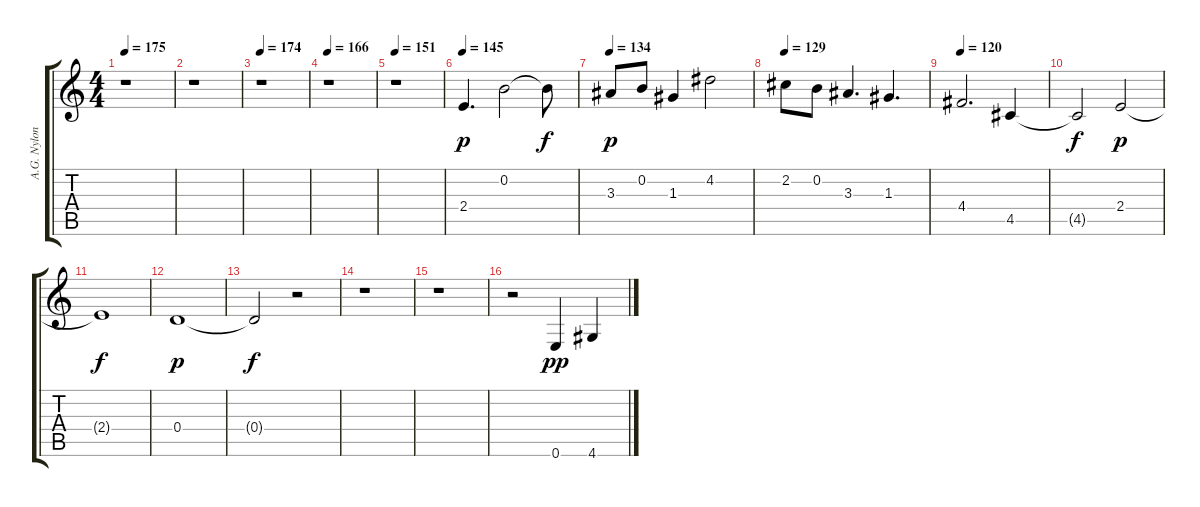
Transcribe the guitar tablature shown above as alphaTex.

\track ("A.G. Nylon 1" "A.G. Nylon") {instrument acousticguitarnylon}
\staff {score tabs}
\tuning (E4 B3 G3 D3 A2 E2) {hide}
\ts (4 4)
\tempo 175
\clef g2
\ks c
r.1{dy ff} |
r.1 |
\tempo 174
r.1 |
\tempo 166
r.1 |
\tempo 151
r.1 |
\tempo 145
2.4.4{d dy p} 0.2.2 0.2{t}.8{dy f} |
\tempo 134
3.3.8{dy p} 0.2.8 1.3.4 4.2.2 |
\tempo 129
2.2.8 0.2.8 3.3.4{d} 1.3.4{d} |
\tempo 120
4.4.2{d} 4.5.4 |
4.5{t}.2{dy f} 2.4.2{dy p} |
2.4{t}.1{dy f} |
0.4.1{dy p} |
0.4{t}.2{dy f} r.2 |
r.1 |
r.1 |
r.2 0.6.4{dy pp} 4.6.4
